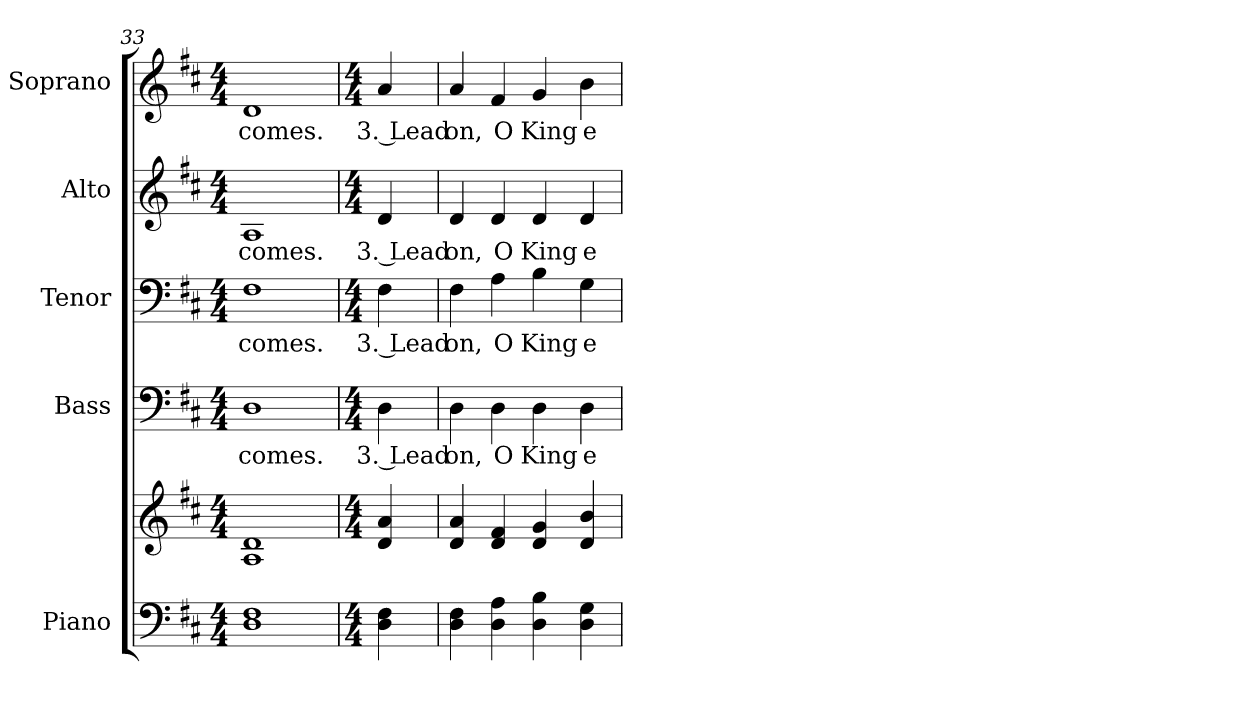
**kern	**kern	**kern	**text	**kern	**text	**kern	**text	**kern	**text
*part5	*part5	*part4	*part4	*part3	*part3	*part2	*part2	*part1	*part1
*staff6	*staff5	*staff4	*staff4	*staff3	*staff3	*staff2	*staff2	*staff1	*staff1
*I"Piano	*	*I"Bass	*	*I"Tenor	*	*I"Alto	*	*I"Soprano	*
*I'Pno.	*	*I'B.	*	*I'T.	*	*I'A.	*	*I'S.	*
!!LO:PB:g=z
*clefF4	*clefG2	*clefF4	*	*clefF4	*	*clefG2	*	*clefG2	*
*k[f#c#]	*k[f#c#]	*k[f#c#]	*	*k[f#c#]	*	*k[f#c#]	*	*k[f#c#]	*
*D:	*D:	*D:	*	*D:	*	*D:	*	*D:	*
*M4/4	*M4/4	*M4/4	*	*M4/4	*	*M4/4	*	*M4/4	*
=33	=33	=33	=33	=33	=33	=33	=33	=33	=33
!	!	!	!LO:LY:b:color=#000000	!	!	!	!	!	!
!	!	!	!	!	!LO:LY:b:color=#000000	!	!	!	!
!	!	!	!	!	!	!	!LO:LY:b:color=#000000	!	!
!	!	!	!	!	!	!	!	!	!LO:LY:b:color=#000000
1Di 1F#i	1Ai 1di	1Di	comes.	1F#i	comes.	1Ai	comes.	1di	comes.
=34	=34	=34	=34	=34	=34	=34	=34	=34	=34
*M4/4	*M4/4	*M4/4	*	*M4/4	*	*M4/4	*	*M4/4	*
!	!	!	!LO:LY:b:color=#000000	!	!	!	!	!	!
!	!	!	!	!	!LO:LY:b:color=#000000	!	!	!	!
!	!	!	!	!	!	!	!LO:LY:b:color=#000000	!	!
!	!	!	!	!	!	!	!	!	!LO:LY:b:color=#000000
4Di\ 4F#i	4di/ 4ai	4Di\	3. Lead	4F#i\	3. Lead	4di/	3. Lead	4ai/	3. Lead
=35	=35	=35	=35	=35	=35	=35	=35	=35	=35
!	!	!	!LO:LY:b:color=#000000	!	!	!	!	!	!
!	!	!	!	!	!LO:LY:b:color=#000000	!	!	!	!
!	!	!	!	!	!	!	!LO:LY:b:color=#000000	!	!
!	!	!	!	!	!	!	!	!	!LO:LY:b:color=#000000
4Di\ 4F#i	4di/ 4ai	4Di\	on,	4F#i\	on,	4di/	on,	4ai/	on,
!	!	!	!LO:LY:b:color=#000000	!	!	!	!	!	!
!	!	!	!	!	!LO:LY:b:color=#000000	!	!	!	!
!	!	!	!	!	!	!	!LO:LY:b:color=#000000	!	!
!	!	!	!	!	!	!	!	!	!LO:LY:b:color=#000000
4Di\ 4Ai	4di/ 4f#i	4Di\	O	4Ai\	O	4di/	O	4f#i/	O
!	!	!	!LO:LY:b:color=#000000	!	!	!	!	!	!
!	!	!	!	!	!LO:LY:b:color=#000000	!	!	!	!
!	!	!	!	!	!	!	!LO:LY:b:color=#000000	!	!
!	!	!	!	!	!	!	!	!	!LO:LY:b:color=#000000
4Di\ 4Bi	4di/ 4gi	4Di\	King	4Bi\	King	4di/	King	4gi/	King
!	!	!	!LO:LY:b:color=#000000	!	!	!	!	!	!
!	!	!	!	!	!LO:LY:b:color=#000000	!	!	!	!
!	!	!	!	!	!	!	!LO:LY:b:color=#000000	!	!
!	!	!	!	!	!	!	!	!	!LO:LY:b:color=#000000
4Di\ 4Gi	4di/ 4bi	4Di\	e-	4Gi\	e-	4di/	e-	4bi\	e-
=	=	=	=	=	=	=	=	=	=
*-	*-	*-	*-	*-	*-	*-	*-	*-	*-
